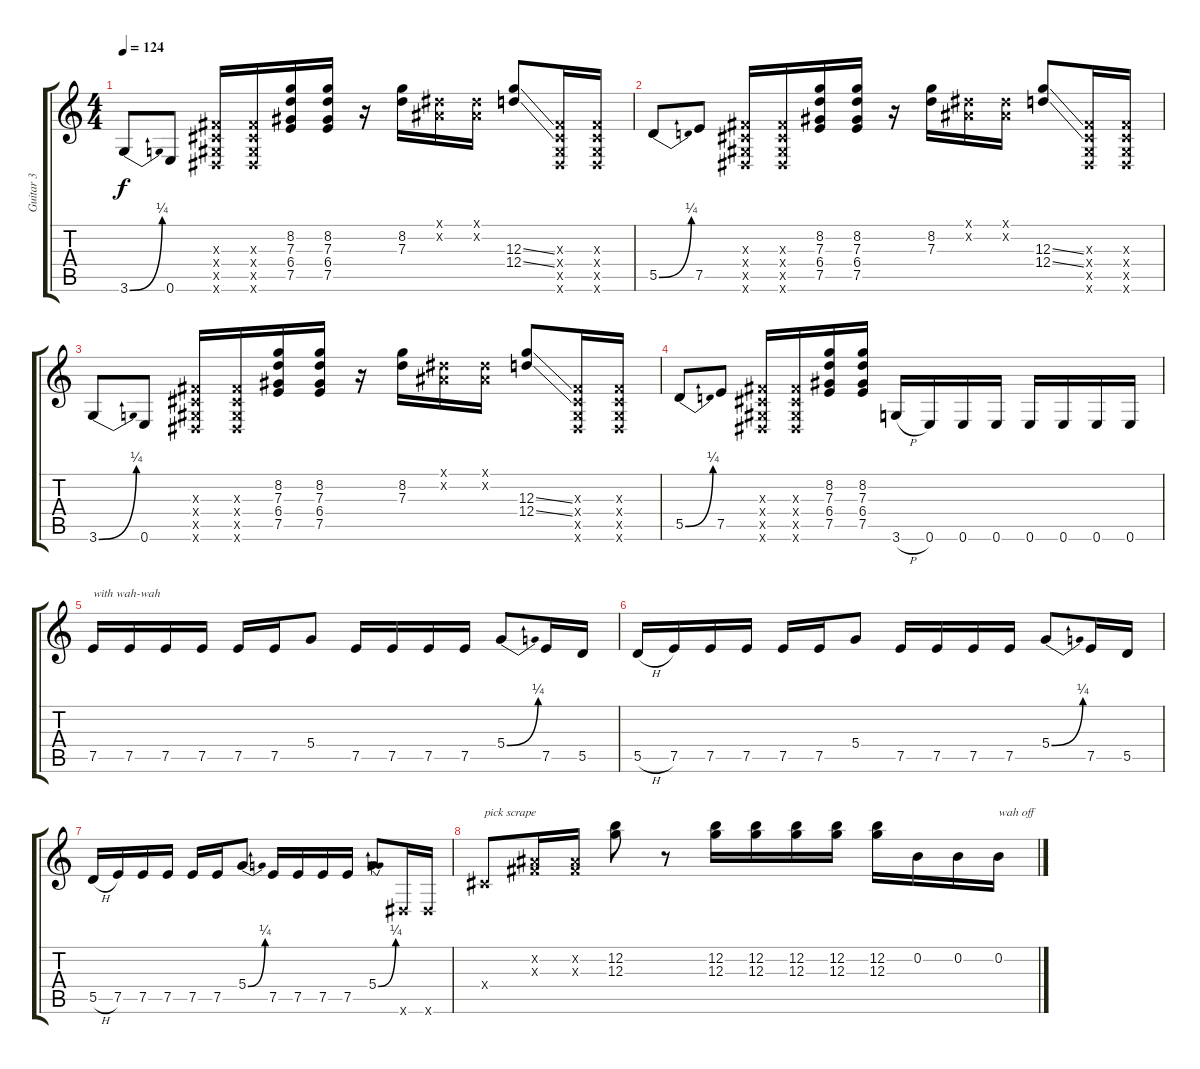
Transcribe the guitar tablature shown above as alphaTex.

\track ("Guitar 3" "Guitar 3") {instrument overdrivenguitar}
\staff {score tabs}
\tuning (E4 B3 G3 D3 A2 E2) {hide}
\ts (4 4)
\tempo 124
\clef g2
\ks c
3.6{be (bend 0 0 60 1)}.8{dy f} 0.6.8 (-1.3{x} -1.4{x} -1.5{x} -1.6{x}).16 (-1.3{x} -1.4{x} -1.5{x} -1.6{x}).16 (8.2 7.3 6.4 7.5).16 (8.2 7.3 6.4 7.5).16 r.16 (8.2 7.3).16 (-1.1{x} -1.2{x}).16 (-1.1{x} -1.2{x}).16 (12.3{ss} 12.4{ss}).8 (-1.3{x} -1.4{x} -1.5{x} -1.6{x}).16 (-1.3{x} -1.4{x} -1.5{x} -1.6{x}).16 |
5.5{be (bend 0 0 60 1)}.8 7.5.8 (-1.3{x} -1.4{x} -1.5{x} -1.6{x}).16 (-1.3{x} -1.4{x} -1.5{x} -1.6{x}).16 (8.2 7.3 6.4 7.5).16 (8.2 7.3 6.4 7.5).16 r.16 (8.2 7.3).16 (-1.1{x} -1.2{x}).16 (-1.1{x} -1.2{x}).16 (12.3{ss} 12.4{ss}).8 (-1.3{x} -1.4{x} -1.5{x} -1.6{x}).16 (-1.3{x} -1.4{x} -1.5{x} -1.6{x}).16 |
3.6{be (bend 0 0 60 1)}.8 0.6.8 (-1.3{x} -1.4{x} -1.5{x} -1.6{x}).16 (-1.3{x} -1.4{x} -1.5{x} -1.6{x}).16 (8.2 7.3 6.4 7.5).16 (8.2 7.3 6.4 7.5).16 r.16 (8.2 7.3).16 (-1.1{x} -1.2{x}).16 (-1.1{x} -1.2{x}).16 (12.3{ss} 12.4{ss}).8 (-1.3{x} -1.4{x} -1.5{x} -1.6{x}).16 (-1.3{x} -1.4{x} -1.5{x} -1.6{x}).16 |
5.5{be (bend 0 0 60 1)}.8 7.5.8 (-1.3{x} -1.4{x} -1.5{x} -1.6{x}).16 (-1.3{x} -1.4{x} -1.5{x} -1.6{x}).16 (8.2 7.3 6.4 7.5).16 (8.2 7.3 6.4 7.5).16 3.6{h}.16 0.6.16 0.6.16 0.6.16 0.6.16 0.6.16 0.6.16 0.6.16 |
7.5.16{txt "with wah-wah"} 7.5.16 7.5.16 7.5.16 7.5.16 7.5.16 5.4.8 7.5.16 7.5.16 7.5.16 7.5.16 5.4{be (bend 0 0 60 1)}.8 7.5.16 5.5.16 |
5.5{h}.16 7.5.16 7.5.16 7.5.16 7.5.16 7.5.16 5.4.8 7.5.16 7.5.16 7.5.16 7.5.16 5.4{be (bend 0 0 60 1)}.8 7.5.16 5.5.16 |
5.5{h}.16 7.5.16 7.5.16 7.5.16 7.5.16 7.5.16 5.4{be (bend 0 0 60 1)}.8 7.5.16 7.5.16 7.5.16 7.5.16 5.4{be (bend 0 0 60 1)}.8 -1.6{x}.16 -1.6{x}.16 |
-1.4{x}.8{txt "pick scrape"} (-1.2{x} -1.3{x}).16 (-1.2{x} -1.3{x}).16 (12.2 12.3).8 r.8 (12.2 12.3).16 (12.2 12.3).16 (12.2 12.3).16 (12.2 12.3).16 (12.2 12.3).16 0.2.16 0.2.16 0.2.16{txt "wah off"}
